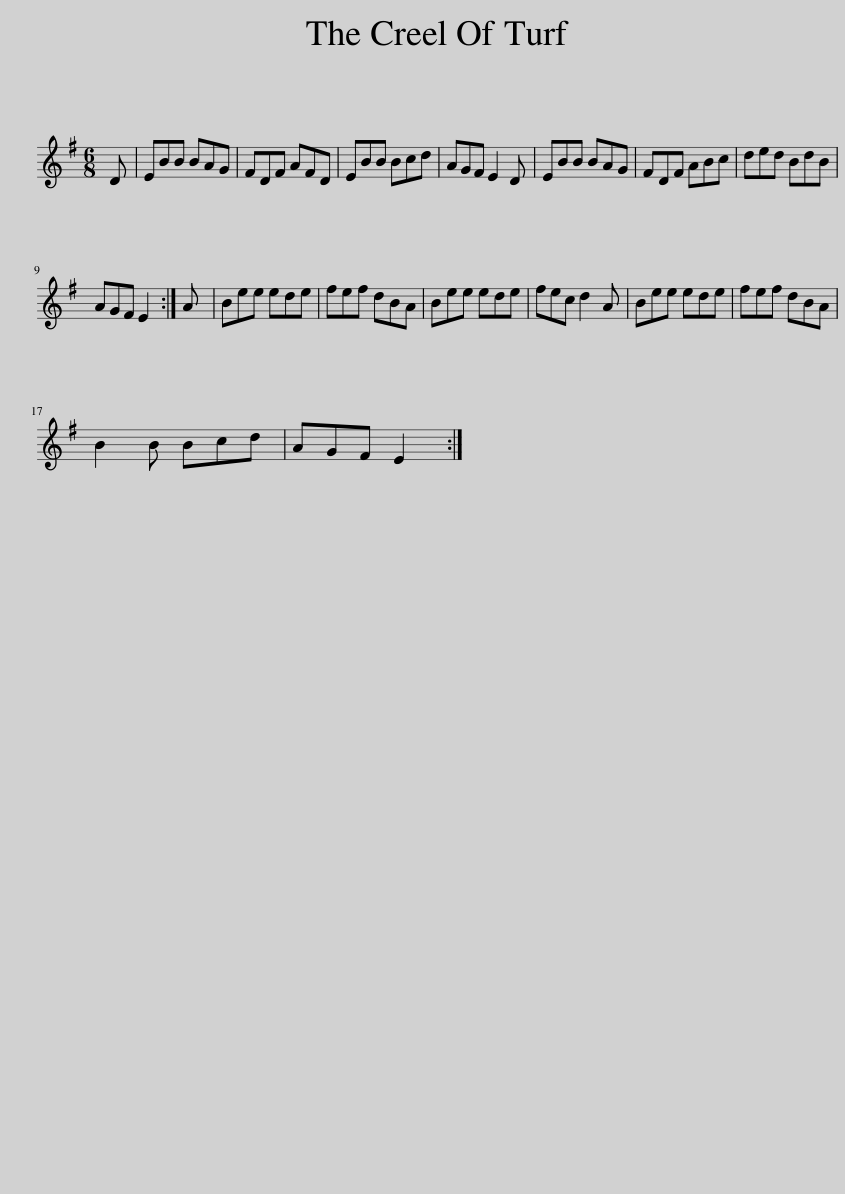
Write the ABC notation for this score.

X:1
L:1/8
M:6/8
I:linebreak $
K:Emin
V:1 treble
V:1
 D | EBB BAG | FDF AFD | EBB Bcd | AGF E2 D | %5
 EBB BAG | FDF ABc | ded BdB |$ AGF E2 :| A | %10
 Bee ede | fef dBA | Bee ede | fec d2 A | Bee ede | %15
 fef dBA |$ B2 B Bcd | AGF E2 :| %18
